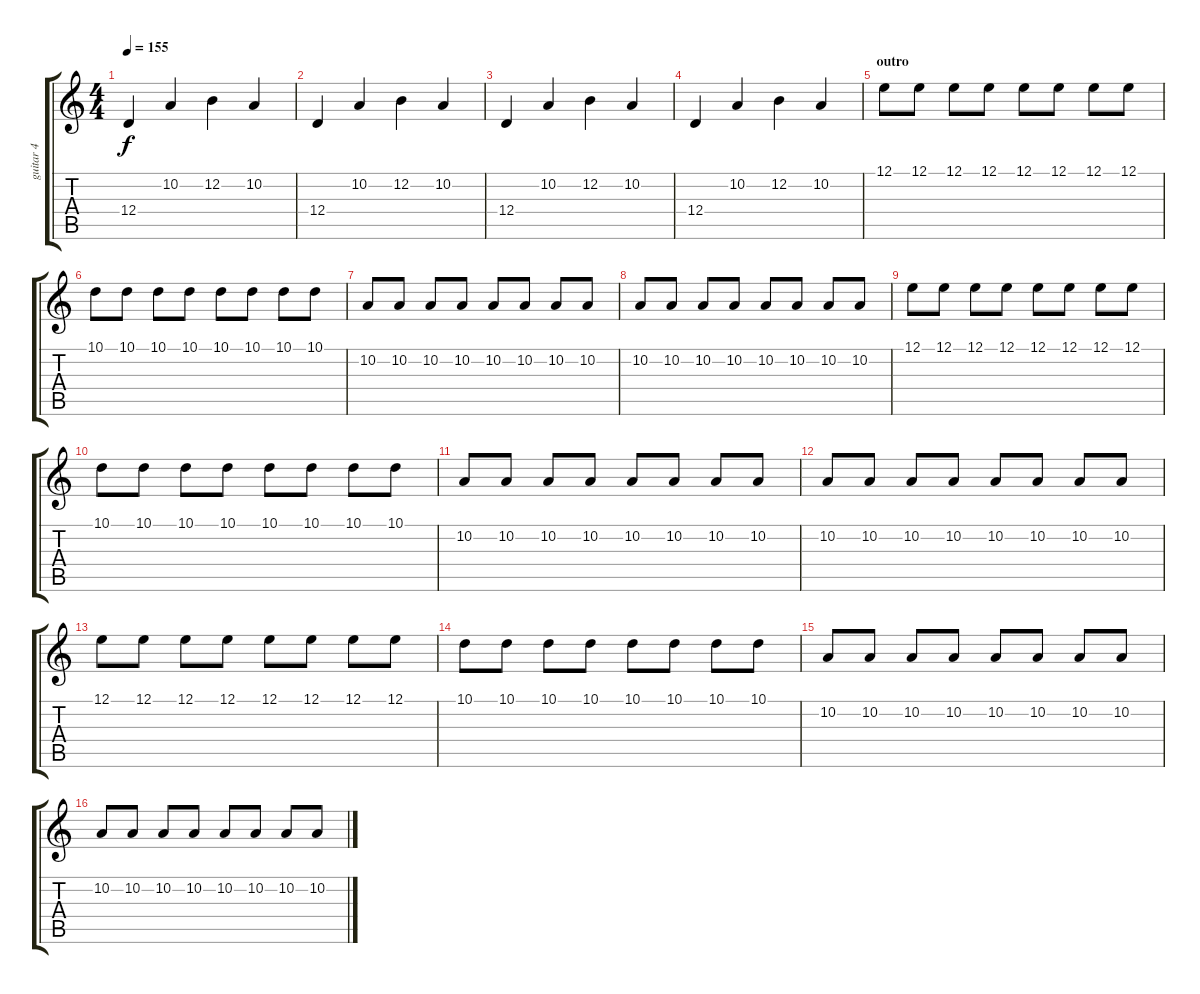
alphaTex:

\track ("guitar 4" "guitar 4") {instrument fx4atmosphere}
\staff {score tabs}
\tuning (E4 B3 G3 D3 A2 E2) {hide}
\ts (4 4)
\tempo 155
\clef g2
\ks c
12.4.4{dy f} 10.2.4 12.2.4 10.2.4 |
12.4.4 10.2.4 12.2.4 10.2.4 |
12.4.4 10.2.4 12.2.4 10.2.4 |
12.4.4 10.2.4 12.2.4 10.2.4 |
\section ("" "outro")
12.1.8{volume 15 balance 14} 12.1.8 12.1.8 12.1.8 12.1.8 12.1.8 12.1.8 12.1.8 |
10.1.8 10.1.8 10.1.8 10.1.8 10.1.8 10.1.8 10.1.8 10.1.8 |
10.2.8 10.2.8 10.2.8 10.2.8 10.2.8 10.2.8 10.2.8 10.2.8 |
10.2.8 10.2.8 10.2.8 10.2.8 10.2.8 10.2.8 10.2.8 10.2.8 |
12.1.8 12.1.8 12.1.8 12.1.8 12.1.8 12.1.8 12.1.8 12.1.8 |
10.1.8 10.1.8 10.1.8 10.1.8 10.1.8 10.1.8 10.1.8 10.1.8 |
10.2.8 10.2.8 10.2.8 10.2.8 10.2.8 10.2.8 10.2.8 10.2.8 |
10.2.8 10.2.8 10.2.8 10.2.8 10.2.8 10.2.8 10.2.8 10.2.8 |
12.1.8 12.1.8 12.1.8 12.1.8 12.1.8 12.1.8 12.1.8 12.1.8 |
10.1.8 10.1.8 10.1.8 10.1.8 10.1.8 10.1.8 10.1.8 10.1.8 |
10.2.8 10.2.8 10.2.8 10.2.8 10.2.8 10.2.8 10.2.8 10.2.8 |
10.2.8 10.2.8 10.2.8 10.2.8 10.2.8 10.2.8 10.2.8 10.2.8
